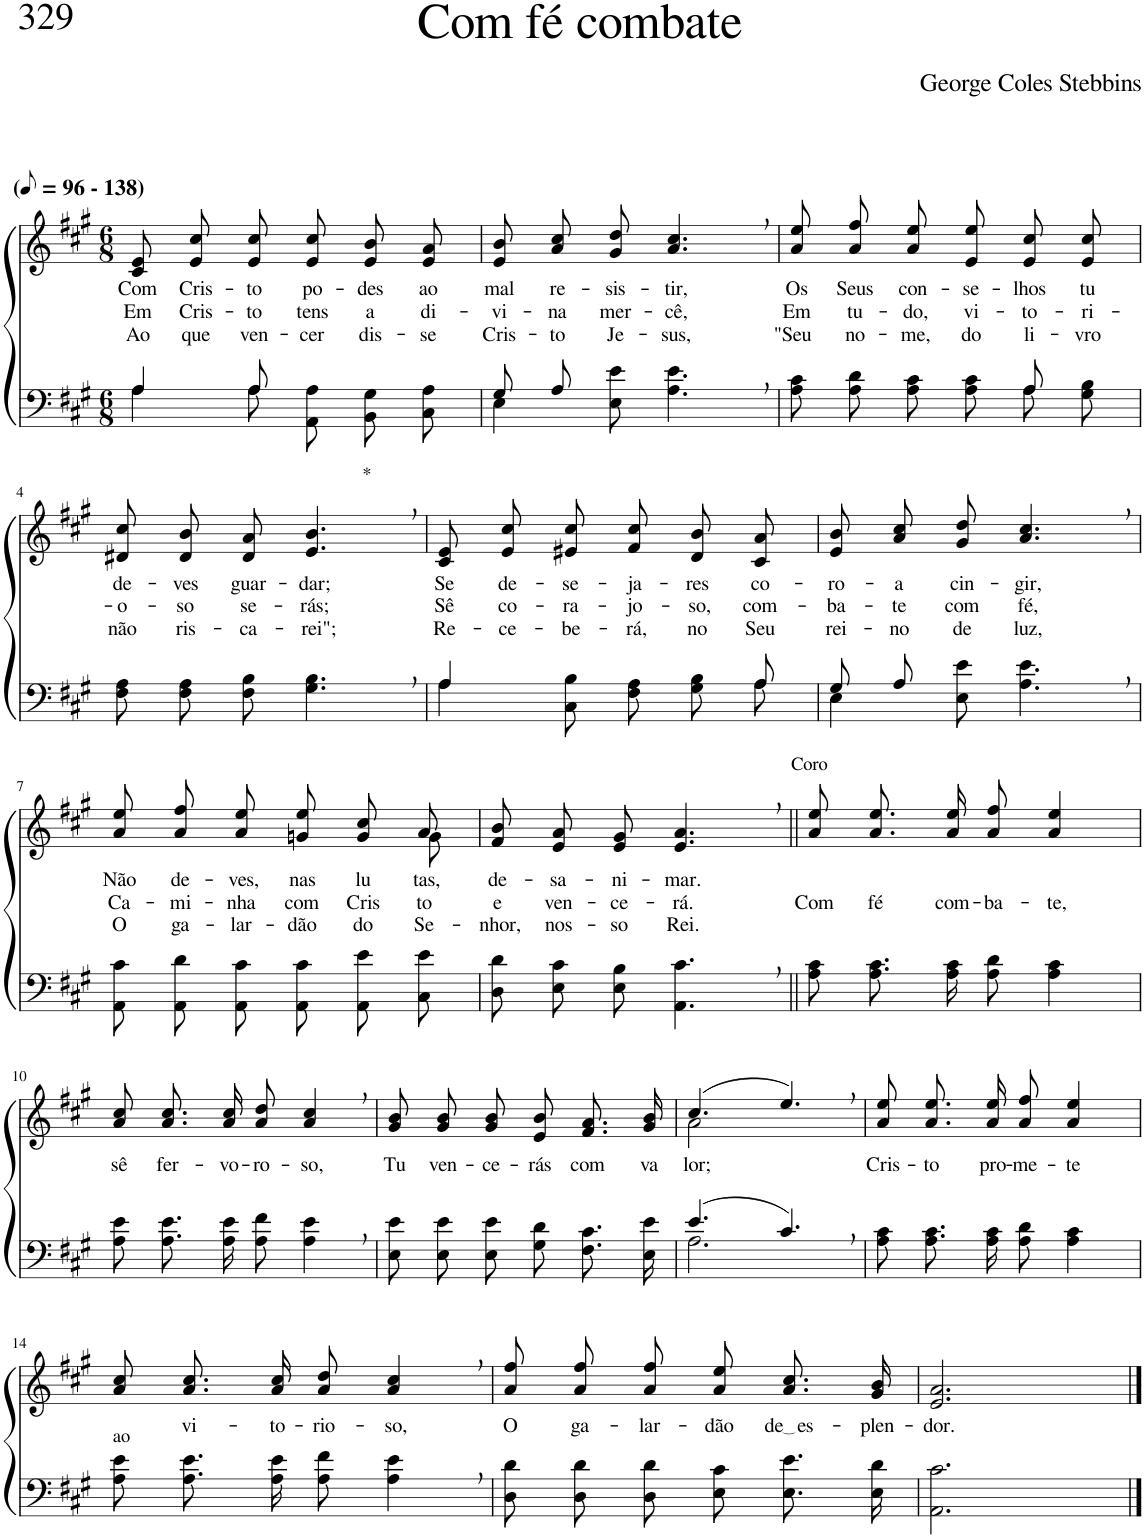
**kern	**kern	**text	**text	**text
*part2	*part1	*part1	*part1	*part1
*staff2	*staff1	*staff1	*staff1	*staff1
*I"Parte III e IV	*I"Parte I e II	*	*	*
*clefF4	*clefG2	*	*	*
*Trd1c2	*Trd1c2	*	*	*
*k[f#c#g#]	*k[f#c#g#]	*	*	*
*M6/8	*M6/8	*	*	*
*MM48	*MM48	*	*	*
=1	=1	=1	=1	=1
*^	*	*	*	*
!	!	!LO:TX:a:B:t=(	!	!	!
!	!	!LO:TX:a:B:t=- 138)	!	!	!
!	!	!	!LO:LY:b	!LO:LY:b	!LO:LY:b
4A/	4A\	8c#/ 8e/L	Com	Em	Ao
!	!	!	!LO:LY:b	!LO:LY:b	!LO:LY:b
.	.	8e/ 8cc#/	Cris-	Cris-	que
!	!	!	!LO:LY:b	!LO:LY:b	!LO:LY:b
8A/	8A\	8e/ 8cc#/J	-to	-to	ven-
!	!	!	!LO:LY:b	!LO:LY:b	!LO:LY:b
4.ryy	8AA\ 8A\L	8e/ 8cc#/L	po-	tens	-cer
!	!	!	!LO:LY:b	!LO:LY:b	!LO:LY:b
.	8BB\ 8G#\	8e/ 8b/	-des	a	dis-
!	!	!	!LO:LY:b	!LO:LY:b	!LO:LY:b
.	8C#\ 8A\J	8e/ 8a/J	ao	di-	-se
=2	=2	=2	=2	=2	=2
!	!	!	!LO:LY:b	!LO:LY:b	!LO:LY:b
8G#/L	4E\	8e/ 8b/L	mal	-vi-	Cris-
!	!	!	!LO:LY:b	!LO:LY:b	!LO:LY:b
8A/J	.	8a/ 8cc#/	re-	-na	-to
!	!	!	!LO:LY:b	!LO:LY:b	!LO:LY:b
8ryy	8E\ 8e\	8g#/ 8dd/J	-sis-	mer-	Je-
!	!	!	!LO:LY:b	!LO:LY:b	!LO:LY:b
4.ryy	4.A\ 4.e\	4.a/, 4.cc#/,	-tir,	-cê,	-sus,
=3	=3	=3	=3	=3	=3
!	!	!	!LO:LY:b	!LO:LY:b	!LO:LY:b
8A\ 8c#\L	2ryy	8a\ 8ee\L	Os	Em	"Seu
!	!	!	!LO:LY:b	!LO:LY:b	!LO:LY:b
8A\ 8d\	.	8a\ 8ff#\	Seus	tu-	no-
!	!	!	!LO:LY:b	!LO:LY:b	!LO:LY:b
8A\ 8c#\J	.	8a\ 8ee\J	con-	-do,	-me,
!	!	!	!LO:LY:b	!LO:LY:b	!LO:LY:b
8A\ 8c#\L	.	8e/ 8ee/L	-se-	vi-	do
!	!	!	!LO:LY:b	!LO:LY:b	!LO:LY:b
8A\	8A/	8e/ 8cc#/	-lhos	-to-	li-
!	!	!	!LO:LY:b	!LO:LY:b	!LO:LY:b
8G#\ 8B\J	8ryy	8e/ 8cc#/J	tu	-ri-	-vro
!!LO:LB:g=z
=4	=4	=4	=4	=4	=4
!	!	!	!LO:LY:b	!LO:LY:b	!LO:LY:b
*v	*v	*	*	*	*
8F#\ 8A\L	8d#X/ 8cc#/L	de-	-o-	não
!	!	!LO:LY:b	!LO:LY:b	!LO:LY:b
8F#\ 8A\	8d#/ 8b/	-ves	-so	ris-
!	!	!LO:LY:b	!LO:LY:b	!LO:LY:b
8F#\ 8B\J	8d#/ 8a/J	guar-	se-	-ca-
!	!LO:TX:a:t=*	!	!	!
!	!	!LO:LY:b	!LO:LY:b	!LO:LY:b
4.G#\, 4.B\,	4.e/, 4.b/,	-dar;	-rás;	-rei";
=5	=5	=5	=5	=5
*^	*	*	*	*
!	!	!	!LO:LY:b	!LO:LY:b	!LO:LY:b
4A/	4A\	8c#/ 8e/L	Se	Sê	Re-
!	!	!	!LO:LY:b	!LO:LY:b	!LO:LY:b
.	.	8e/ 8cc#/	de-	co-	-ce-
!	!	!	!LO:LY:b	!LO:LY:b	!LO:LY:b
4.ryy	8C#\ 8B\	8e#X/ 8cc#/J	-se-	-ra-	-be-
!	!	!	!LO:LY:b	!LO:LY:b	!LO:LY:b
.	8F#\ 8A\L	8f#/ 8cc#/L	-ja-	-jo-	-rá,
!	!	!	!LO:LY:b	!LO:LY:b	!LO:LY:b
.	8G#\ 8B\	8d/ 8b/	-res	-so,	no
!	!	!	!LO:LY:b	!LO:LY:b	!LO:LY:b
8A/	8A\J	8c#/ 8a/J	co-	com-	Seu
=6	=6	=6	=6	=6	=6
!	!	!	!LO:LY:b	!LO:LY:b	!LO:LY:b
8G#/L	4E\	8e/ 8b/L	-ro-	-ba-	rei-
!	!	!	!LO:LY:b	!LO:LY:b	!LO:LY:b
8A/J	.	8a/ 8cc#/	-a	-te	-no
!	!	!	!LO:LY:b	!LO:LY:b	!LO:LY:b
8ryy	8E\ 8e\	8g#/ 8dd/J	cin-	com	de
!	!	!	!LO:LY:b	!LO:LY:b	!LO:LY:b
4.ryy	4.A\ 4.e\	4.a/, 4.cc#/,	-gir,	fé,	luz,
!!LO:LB:g=z
=7	=7	=7	=7	=7	=7
!	!	!	!LO:LY:b	!LO:LY:b	!LO:LY:b
*v	*v	*^	*	*	*
8AA\ 8c#\L	8a\ 8ee\L	8ryy	Não	Ca-	O
!	!	!	!LO:LY:b	!LO:LY:b	!LO:LY:b
*	*v	*v	*	*	*
8AA\ 8d\	8a\ 8ff#\	de-	-mi-	ga-
!	!	!LO:LY:b	!LO:LY:b	!LO:LY:b
8AA\ 8c#\J	8a\ 8ee\J	-ves,	-nha	-lar-
!	!	!LO:LY:b	!LO:LY:b	!LO:LY:b
8AA\ 8c#\L	8gn/ 8ee/L	nas	com	-dão
!	!	!LO:LY:b	!LO:LY:b	!LO:LY:b
8AA\ 8e\	8g/ 8cc#/	lu-	Cris-	do
*	*^	*	*	*
!	!	!	!LO:LY:b	!LO:LY:b	!LO:LY:b
8C#\ 8e\J	8a/J	8g\	-tas,	-to	Se-
=8	=8	=8	=8	=8	=8
!	!	!	!LO:LY:b	!LO:LY:b	!LO:LY:b
*	*v	*v	*	*	*
8D\ 8d\L	8f#/ 8b/L	de-	e	-nhor,
!	!	!LO:LY:b	!LO:LY:b	!LO:LY:b
8E\ 8c#\	8e/ 8a/	-sa-	ven-	nos-
!	!	!LO:LY:b	!LO:LY:b	!LO:LY:b
8E\ 8B\J	8e/ 8g#/J	-ni-	-ce-	-so
!	!LO:TX:a:t=Coro	!	!	!
!	!	!LO:LY:b	!LO:LY:b	!LO:LY:b
4.AA\, 4.c#\,	4.e/, 4.a/,	-mar.	-rá.	Rei.
=9||	=9||	=9||	=9||	=9||
!	!	!	!LO:LY:b	!
8A\ 8c#\L	8a\ 8ee\L	.	Com	.
!	!	!	!LO:LY:b	!
8.A\ 8.c#\	8.a\ 8.ee\	.	fé	.
!	!	!	!LO:LY:b	!
16A\ 16c#\Jk	16a\ 16ee\Jk	.	com-	.
!	!	!	!LO:LY:b	!
8A\ 8d\	8a/ 8ff#/	.	-ba-	.
!	!	!	!LO:LY:b	!
4A\ 4c#\	4a/ 4ee/	.	-te,	.
!!LO:LB:g=z
=10	=10	=10	=10	=10
!	!	!LO:LY:b	!	!
8A\ 8e\L	8a\ 8cc#\L	sê	.	.
!	!	!LO:LY:b	!	!
8.A\ 8.e\	8.a\ 8.cc#\	fer-	.	.
!	!	!LO:LY:b	!	!
16A\ 16e\Jk	16a\ 16cc#\Jk	-vo-	.	.
!	!	!LO:LY:b	!	!
8A\ 8f#\	8a/ 8dd/	-ro-	.	.
!	!	!LO:LY:b	!	!
4A\, 4e\,	4a/, 4cc#/,	-so,	.	.
=11	=11	=11	=11	=11
!	!	!LO:LY:b	!	!
8E\ 8e\L	8g#/ 8b/L	Tu	.	.
!	!	!LO:LY:b	!	!
8E\ 8e\	8g#/ 8b/	ven-	.	.
!	!	!LO:LY:b	!	!
8E\ 8e\J	8g#/ 8b/J	-ce-	.	.
!	!	!LO:LY:b	!	!
8G#\ 8d\L	8e/ 8b/L	-rás	.	.
!	!	!LO:LY:b	!	!
8.F#\ 8.c#\	8.f#/ 8.a/	com	.	.
!	!	!LO:LY:b	!	!
16E\ 16e\Jk	16g#/ 16b/Jk	va-	.	.
=12	=12	=12	=12	=12
*^	*^	*	*	*
!	!	!	!	!LO:LY:b	!	!
(4.e/	2.A\	(4.cc#/	2a\	-lor;	.	.
4.c#,/)	.	4.ee,/)	.	.	.	.
.	.	.	4ryy	.	.	.
*v	*v	*	*	*	*	*
=13	=13	=13	=13	=13	=13
!	!	!	!LO:LY:b	!	!
*	*v	*v	*	*	*
8A\ 8c#\L	8a\ 8ee\L	Cris-	.	.
!	!	!LO:LY:b	!	!
8.A\ 8.c#\	8.a\ 8.ee\	-to	.	.
!	!	!LO:LY:b	!	!
16A\ 16c#\Jk	16a\ 16ee\Jk	pro-	.	.
!	!	!LO:LY:b	!	!
8A\ 8d\	8a/ 8ff#/	-me-	.	.
!	!	!LO:LY:b	!	!
4A\ 4c#\	4a/ 4ee/	-te	.	.
!!LO:LB:g=z
=14	=14	=14	=14	=14
!LO:TX:a:t=ao	!	!	!	!
8A\ 8e\L	8a\ 8cc#\L	.	.	.
!	!	!LO:LY:b	!	!
8.A\ 8.e\	8.a\ 8.cc#\	vi-	.	.
!	!	!LO:LY:b	!	!
16A\ 16e\Jk	16a\ 16cc#\Jk	-to-	.	.
!	!	!LO:LY:b	!	!
8A\ 8f#\	8a/ 8dd/	-rio-	.	.
!	!	!LO:LY:b	!	!
4A\, 4e\,	4a/, 4cc#/,	-so,	.	.
=15	=15	=15	=15	=15
!	!	!LO:LY:b	!	!
8D\ 8d\L	8a\ 8ff#\L	O	.	.
!	!	!LO:LY:b	!	!
8D\ 8d\	8a\ 8ff#\	ga-	.	.
!	!	!LO:LY:b	!	!
8D\ 8d\J	8a\ 8ff#\J	-lar-	.	.
!	!	!LO:LY:b	!	!
8E\ 8c#\L	8a/ 8ee/L	-dão	.	.
!	!	!LO:LY:b	!	!
8.E\ 8.e\	8.a/ 8.cc#/	de es	.	.
!	!	!LO:LY:b	!	!
16E\ 16d\Jk	16g#/ 16b/Jk	-plen-	.	.
=16	=16	=16	=16	=16
!	!	!LO:LY:b	!	!
2.AA\ 2.c#\	2.e/ 2.a/	-dor.	.	.
==	==	==	==	==
*-	*-	*-	*-	*-
